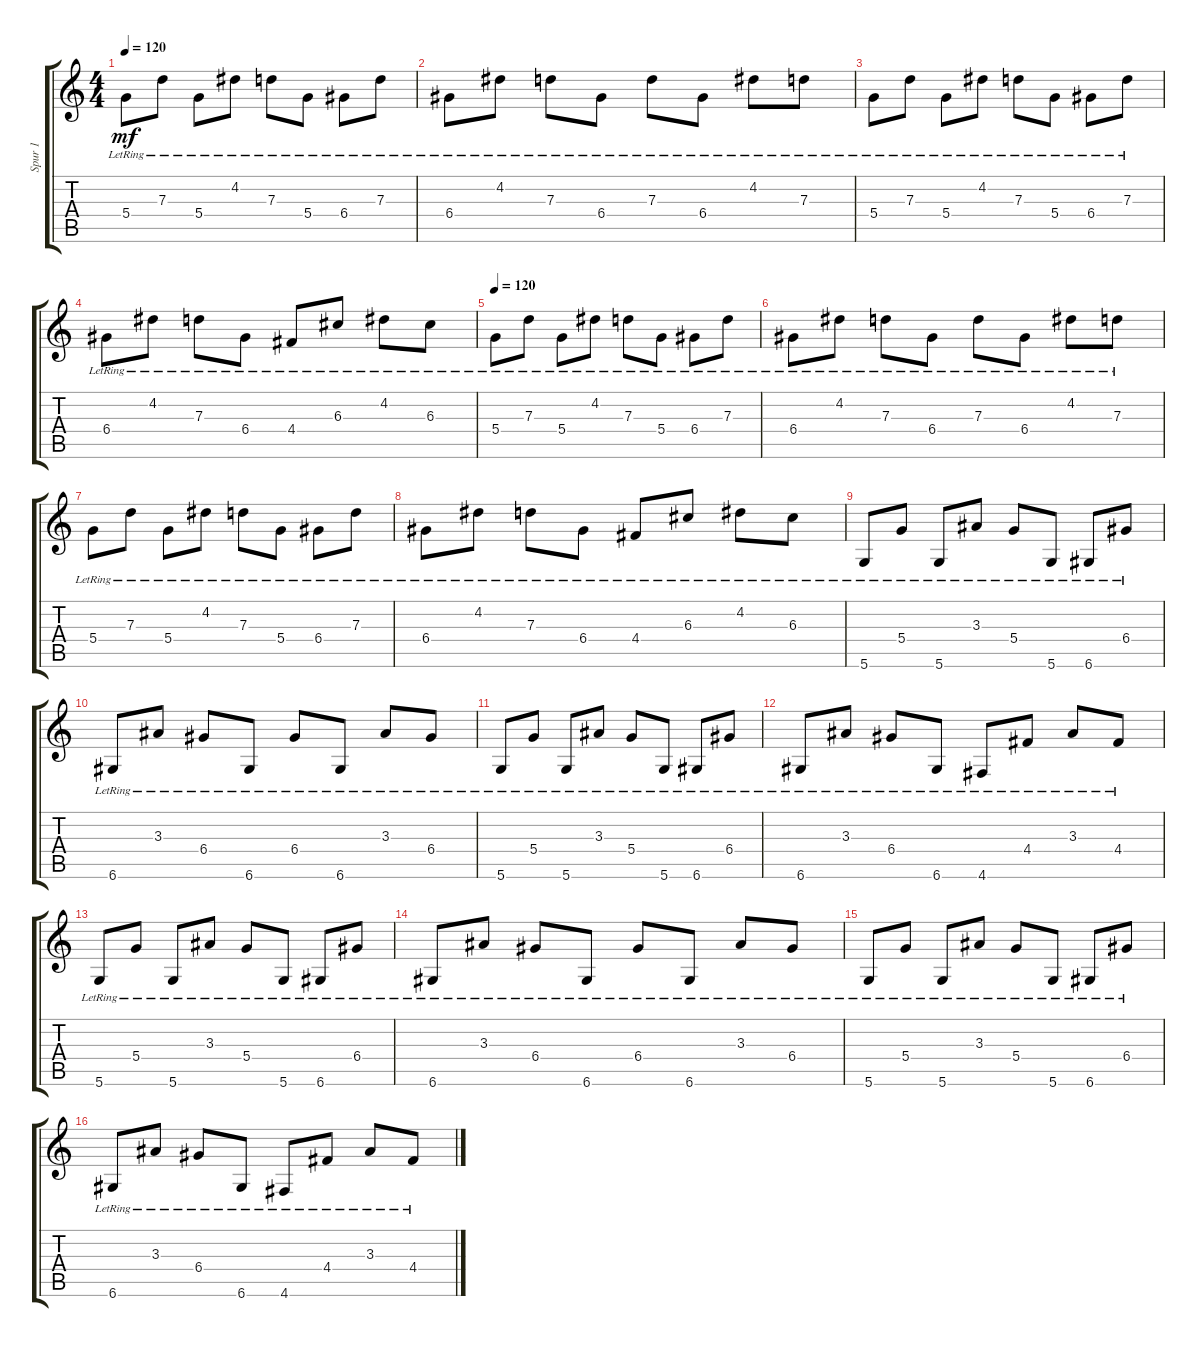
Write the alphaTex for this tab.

\track ("Spur 1" "Spur 1") {instrument distortionguitar}
\staff {score tabs}
\tuning (E4 B3 G3 D3 A2 D2) {hide}
\ts (4 4)
\tempo 120
\clef g2
\ks c
5.4{lr}.8{dy mf} 7.3{lr}.8 5.4{lr}.8 4.2{lr}.8 7.3{lr}.8 5.4{lr}.8 6.4{lr}.8 7.3{lr}.8 |
6.4{lr}.8 4.2{lr}.8 7.3{lr}.8 6.4{lr}.8 7.3{lr}.8 6.4{lr}.8 4.2{lr}.8 7.3{lr}.8 |
5.4{lr}.8 7.3{lr}.8 5.4{lr}.8 4.2{lr}.8 7.3{lr}.8 5.4{lr}.8 6.4{lr}.8 7.3{lr}.8 |
6.4{lr}.8 4.2{lr}.8 7.3{lr}.8 6.4{lr}.8 4.4{lr}.8 6.3{lr}.8 4.2{lr}.8 6.3{lr}.8 |
\tempo 120
5.4{lr}.8 7.3{lr}.8 5.4{lr}.8 4.2{lr}.8 7.3{lr}.8 5.4{lr}.8 6.4{lr}.8 7.3{lr}.8 |
6.4{lr}.8 4.2{lr}.8 7.3{lr}.8 6.4{lr}.8 7.3{lr}.8 6.4{lr}.8 4.2{lr}.8 7.3{lr}.8 |
5.4{lr}.8 7.3{lr}.8 5.4{lr}.8 4.2{lr}.8 7.3{lr}.8 5.4{lr}.8 6.4{lr}.8 7.3{lr}.8 |
6.4{lr}.8 4.2{lr}.8 7.3{lr}.8 6.4{lr}.8 4.4{lr}.8 6.3{lr}.8 4.2{lr}.8 6.3{lr}.8 |
5.6{lr}.8 5.4{lr}.8 5.6{lr}.8 3.3{lr}.8 5.4{lr}.8 5.6{lr}.8 6.6{lr}.8 6.4{lr}.8 |
6.6{lr}.8 3.3{lr}.8 6.4{lr}.8 6.6{lr}.8 6.4{lr}.8 6.6{lr}.8 3.3{lr}.8 6.4{lr}.8 |
5.6{lr}.8 5.4{lr}.8 5.6{lr}.8 3.3{lr}.8 5.4{lr}.8 5.6{lr}.8 6.6{lr}.8 6.4{lr}.8 |
6.6{lr}.8 3.3{lr}.8 6.4{lr}.8 6.6{lr}.8 4.6{lr}.8 4.4{lr}.8 3.3{lr}.8 4.4{lr}.8 |
5.6{lr}.8 5.4{lr}.8 5.6{lr}.8 3.3{lr}.8 5.4{lr}.8 5.6{lr}.8 6.6{lr}.8 6.4{lr}.8 |
6.6{lr}.8 3.3{lr}.8 6.4{lr}.8 6.6{lr}.8 6.4{lr}.8 6.6{lr}.8 3.3{lr}.8 6.4{lr}.8 |
5.6{lr}.8 5.4{lr}.8 5.6{lr}.8 3.3{lr}.8 5.4{lr}.8 5.6{lr}.8 6.6{lr}.8 6.4{lr}.8 |
6.6{lr}.8 3.3{lr}.8 6.4{lr}.8 6.6{lr}.8 4.6{lr}.8 4.4{lr}.8 3.3{lr}.8 4.4{lr}.8
